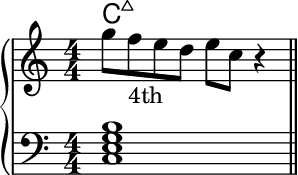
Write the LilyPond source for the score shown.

\version "2.24.4"
\language "english"
#(ly:set-option 'crop #t)
\include "include/alt.ly"
\score {
  \midi {
    \tempo 4=120
  }
  \layout {
    \context {
      \Score
      \omit BarNumber
    }
    indent = 0\mm
  }
  \new GrandStaff <<
    \chords {
      \set chordChanges = ##t % only show chords when they change
      \set noChordSymbol = ""
      \set minorChordModifier = \markup { "-" }
      \set midiMaximumVolume = #0 % prevent named chords sounding
      c1:maj7
    }
    \new Staff {
      \key c \major
      \numericTimeSignature
      \time 4/4
      \clef treble {
        \relative {
          \skip \f % spacer to set voice volume
          g''8 f_\markup{"4th"} e d e c r4
          \bar "||"
        }
      }
    }
    \new Staff {
      \clef bass {
        \relative {
          \skip \f % spacer to set voice volume
          <c e g b> 1 |
          \bar "||"
        }
      }
    }
  >>
}
